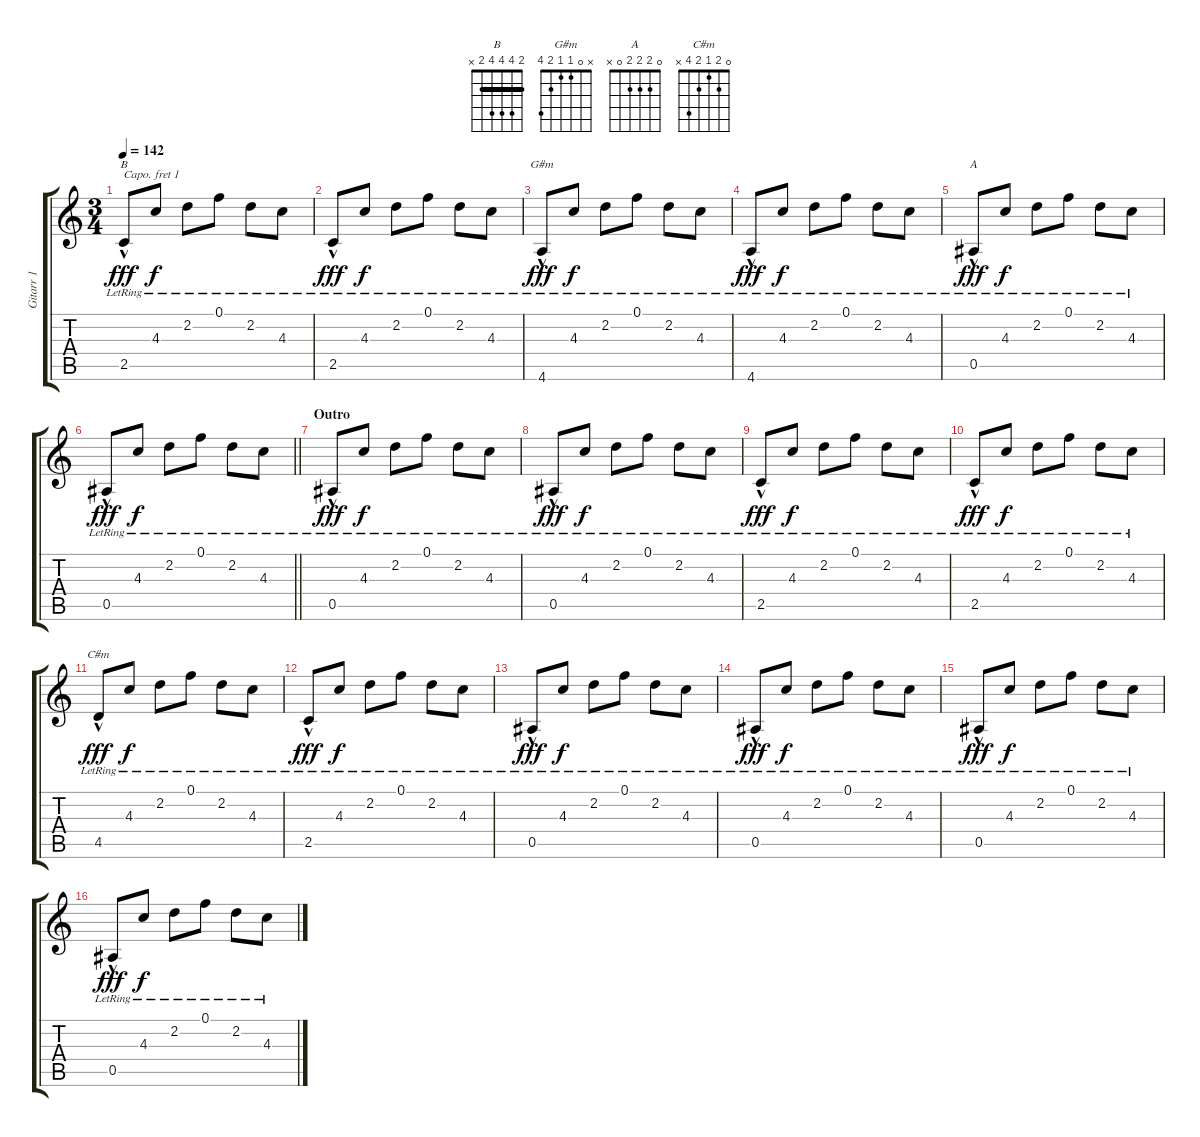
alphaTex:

\track ("Gitarr 1" "Gitarr 1") {instrument acousticguitarsteel}
\staff {score tabs}
\capo 1
\tuning (E4 B3 G3 D3 A2 E2) {hide}
\chord ("B" 2 4 4 4 2 x) {barre 2}
\chord ("G#m" x 0 1 1 2 4)
\chord ("A" 0 2 2 2 0 x)
\chord ("C#m" 0 2 1 2 4 x)
\ts (3 4)
\tempo 142
\clef g2
\ks c
2.5{hac lr}.8{ch "B" dy fff} 4.3{lr}.8{dy f} 2.2{lr}.8 0.1{lr}.8 2.2{lr}.8 4.3{lr}.8 |
2.5{hac lr}.8{dy fff} 4.3{lr}.8{dy f} 2.2{lr}.8 0.1{lr}.8 2.2{lr}.8 4.3{lr}.8 |
4.6{hac lr}.8{ch "G#m" dy fff} 4.3{lr}.8{dy f} 2.2{lr}.8 0.1{lr}.8 2.2{lr}.8 4.3{lr}.8 |
4.6{hac lr}.8{dy fff} 4.3{lr}.8{dy f} 2.2{lr}.8 0.1{lr}.8 2.2{lr}.8 4.3{lr}.8 |
0.5{hac lr}.8{ch "A" dy fff} 4.3{lr}.8{dy f} 2.2{lr}.8 0.1{lr}.8 2.2{lr}.8 4.3{lr}.8 |
\barLineRight lightlight
0.5{hac lr}.8{dy fff} 4.3{lr}.8{dy f} 2.2{lr}.8 0.1{lr}.8 2.2{lr}.8 4.3{lr}.8 |
\section ("" "Outro")
0.5{hac lr}.8{dy fff} 4.3{lr}.8{dy f} 2.2{lr}.8 0.1{lr}.8 2.2{lr}.8 4.3{lr}.8 |
0.5{hac lr}.8{dy fff} 4.3{lr}.8{dy f} 2.2{lr}.8 0.1{lr}.8 2.2{lr}.8 4.3{lr}.8 |
2.5{hac lr}.8{dy fff} 4.3{lr}.8{dy f} 2.2{lr}.8 0.1{lr}.8 2.2{lr}.8 4.3{lr}.8 |
2.5{hac lr}.8{dy fff} 4.3{lr}.8{dy f} 2.2{lr}.8 0.1{lr}.8 2.2{lr}.8 4.3{lr}.8 |
4.5{hac lr}.8{ch "C#m" dy fff} 4.3{lr}.8{dy f} 2.2{lr}.8 0.1{lr}.8 2.2{lr}.8 4.3{lr}.8 |
2.5{hac lr}.8{dy fff} 4.3{lr}.8{dy f} 2.2{lr}.8 0.1{lr}.8 2.2{lr}.8 4.3{lr}.8 |
0.5{hac lr}.8{dy fff} 4.3{lr}.8{dy f} 2.2{lr}.8 0.1{lr}.8 2.2{lr}.8 4.3{lr}.8 |
0.5{hac lr}.8{dy fff} 4.3{lr}.8{dy f} 2.2{lr}.8 0.1{lr}.8 2.2{lr}.8 4.3{lr}.8 |
0.5{hac lr}.8{dy fff} 4.3{lr}.8{dy f} 2.2{lr}.8 0.1{lr}.8 2.2{lr}.8 4.3{lr}.8 |
0.5{hac lr}.8{dy fff} 4.3{lr}.8{dy f} 2.2{lr}.8 0.1{lr}.8 2.2{lr}.8 4.3{lr}.8
